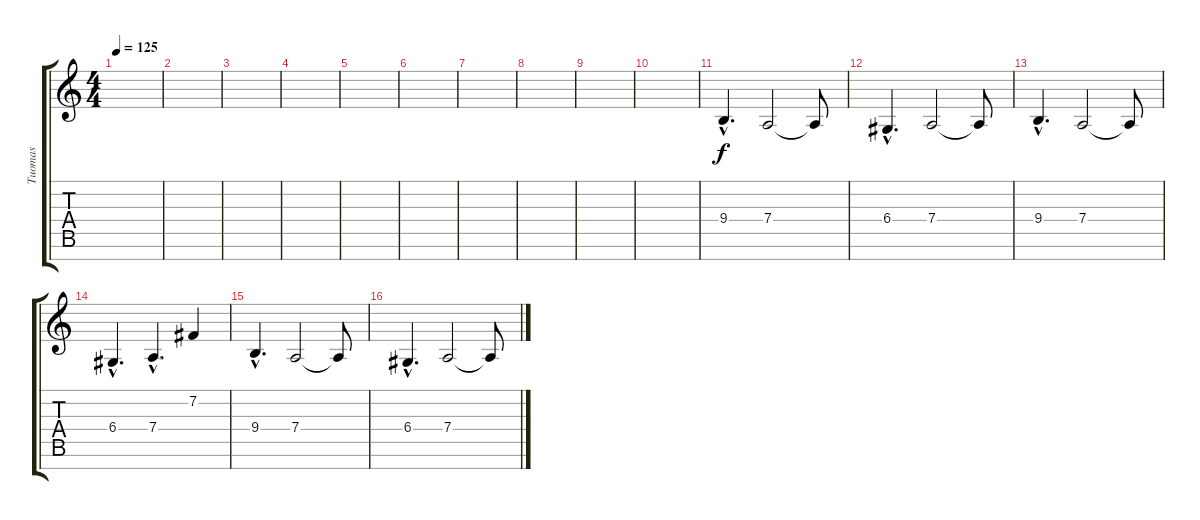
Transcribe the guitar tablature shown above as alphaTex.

\track ("Tuomas" "Tuomas") {instrument pad2warm}
\staff {score tabs}
\tuning (E4 B3 G3 D3 A2 E2 B1) {hide}
\ts (4 4)
\tempo 125
\clef g2
\ks c
|
|
|
|
|
|
|
|
|
|
9.4{hac}.4{d volume 14 instrument synthstrings2} 7.4.2 7.4{t}.8 |
6.4{hac}.4{d} 7.4.2 7.4{t}.8 |
9.4{hac}.4{d} 7.4.2 7.4{t}.8 |
6.4{hac}.4{d} 7.4{hac}.4{d} 7.2.4 |
9.4{hac}.4{d} 7.4.2 7.4{t}.8 |
6.4{hac}.4{d} 7.4.2 7.4{t}.8
